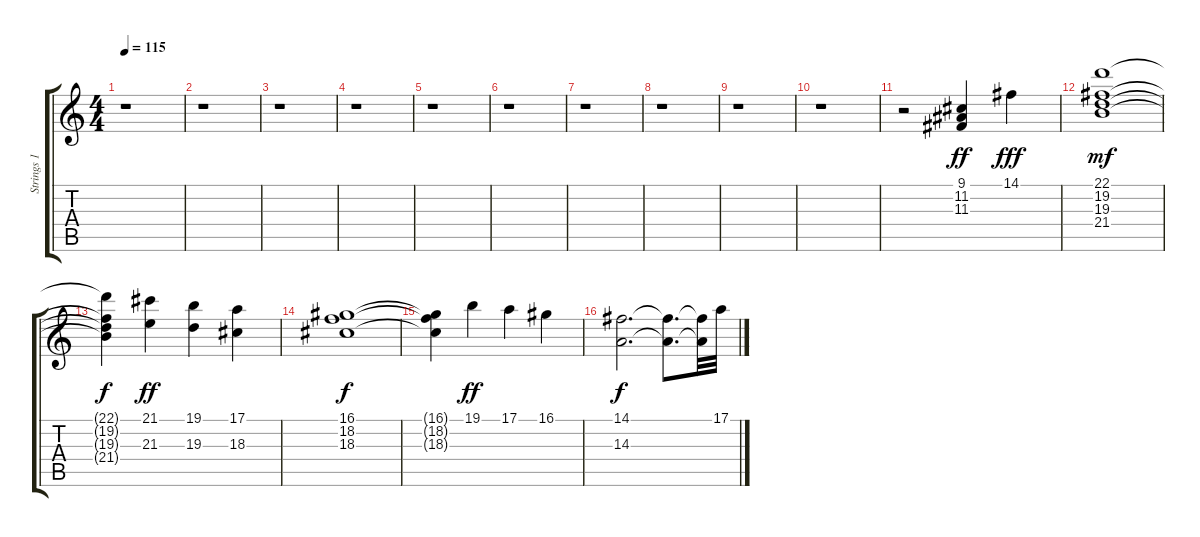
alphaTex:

\track ("Strings 1" "Strings 1") {instrument stringensemble1}
\staff {score tabs}
\tuning (E4 B3 G3 D3 A2 E2) {hide}
\ts (4 4)
\tempo 115
\clef g2
\ks c
r.1{dy mf} |
r.1 |
r.1 |
r.1 |
r.1 |
r.1 |
r.1 |
r.1 |
r.1 |
r.1 |
r.2 (9.1 11.2 11.3).4{dy ff volume 8} 14.1.4{dy fff} |
(22.1 19.2 19.3 21.4).1{dy mf} |
(22.1{t} 19.2{t} 19.3{t} 21.4{t}).4{dy f} (21.1 21.3).4{dy ff} (19.1 19.3).4 (17.1 18.3).4 |
(16.1 18.2 18.3).1{dy f} |
(16.1{t} 18.2{t} 18.3{t}).4 19.1.4{dy ff} 17.1.4 16.1.4 |
(14.1 14.3).2{d dy f} (14.1{t} 14.3{t}).8{d} (14.1{t} 14.3{t}).32 17.1.32
